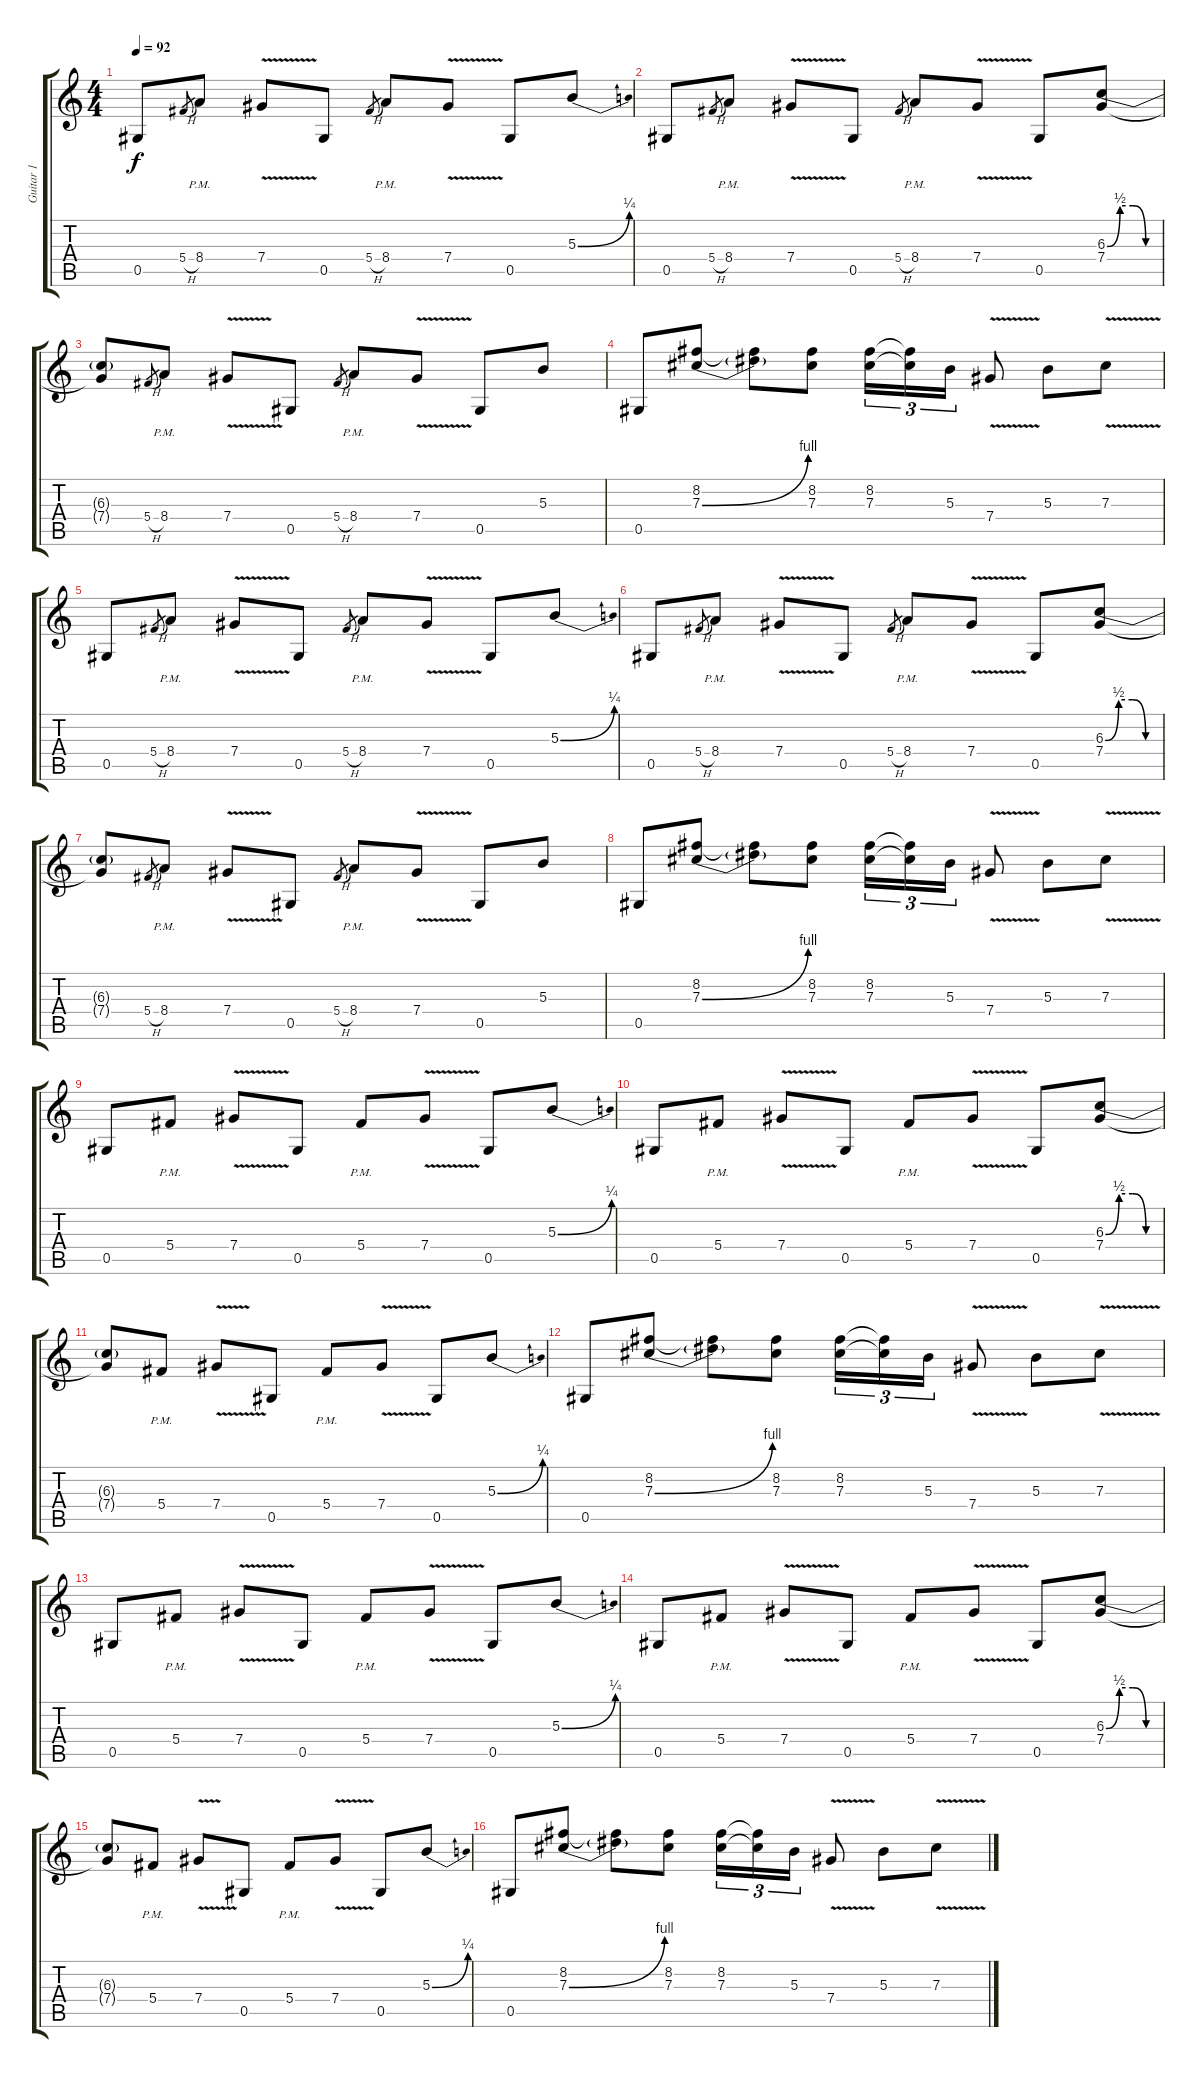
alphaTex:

\track ("Guitar 1" "Guitar 1") {instrument distortionguitar}
\staff {score tabs}
\tuning (Eb4 Bb3 Gb3 Db3 Ab2 Eb2) {hide}
\ts (4 4)
\tempo 92
\clef g2
\ks c
0.5.8{dy f instrument distortionguitar} 5.4{h}.8{gr} 8.4{pm}.8 7.4{v}.8 0.5.8 5.4{h}.8{gr} 8.4{pm}.8 7.4{v}.8 0.5.8 5.3{be (bend 0 0 60 1)}.8 |
0.5.8 5.4{h}.8{gr} 8.4{pm}.8 7.4{v}.8 0.5.8 5.4{h}.8{gr} 8.4{pm}.8 7.4{v}.8 0.5.8 (6.3{be (custom 0 0 15 2 30 2 45 0 60 0)} 7.4).8 |
(6.3{t} 7.4{t}).8 5.4{h}.8{gr} 8.4{pm}.8 7.4{v}.8 0.5.8 5.4{h}.8{gr} 8.4{pm}.8 7.4{v}.8 0.5.8 5.3.8 |
0.5.8 (8.2 7.3{be (bend 0 0 60 4)}).8 (8.2{t} 7.3{t}).8 (8.2 7.3).8 (8.2 7.3).16{tu (3 2)} (8.2{t} 7.3{t}).16{tu (3 2)} 5.3.16{tu (3 2)} 7.4{v}.8 5.3.8 7.3{v}.8 |
0.5.8 5.4{h}.8{gr} 8.4{pm}.8 7.4{v}.8 0.5.8 5.4{h}.8{gr} 8.4{pm}.8 7.4{v}.8 0.5.8 5.3{be (bend 0 0 60 1)}.8 |
0.5.8 5.4{h}.8{gr} 8.4{pm}.8 7.4{v}.8 0.5.8 5.4{h}.8{gr} 8.4{pm}.8 7.4{v}.8 0.5.8 (6.3{be (custom 0 0 15 2 30 2 45 0 60 0)} 7.4).8 |
(6.3{t} 7.4{t}).8 5.4{h}.8{gr} 8.4{pm}.8 7.4{v}.8 0.5.8 5.4{h}.8{gr} 8.4{pm}.8 7.4{v}.8 0.5.8 5.3.8 |
0.5.8 (8.2 7.3{be (bend 0 0 60 4)}).8 (8.2{t} 7.3{t}).8 (8.2 7.3).8 (8.2 7.3).16{tu (3 2)} (8.2{t} 7.3{t}).16{tu (3 2)} 5.3.16{tu (3 2)} 7.4{v}.8 5.3.8 7.3{v}.8 |
0.5.8 5.4{pm}.8 7.4{v}.8 0.5.8 5.4{pm}.8 7.4{v}.8 0.5.8 5.3{be (bend 0 0 60 1)}.8 |
0.5.8 5.4{pm}.8 7.4{v}.8 0.5.8 5.4{pm}.8 7.4{v}.8 0.5.8 (6.3{be (custom 0 0 15 2 30 2 45 0 60 0)} 7.4).8 |
(6.3{t} 7.4{t}).8 5.4{pm}.8 7.4{v}.8 0.5.8 5.4{pm}.8 7.4{v}.8 0.5.8 5.3{be (bend 0 0 60 1)}.8 |
0.5.8 (8.2 7.3{be (bend 0 0 60 4)}).8 (8.2{t} 7.3{t}).8 (8.2 7.3).8 (8.2 7.3).16{tu (3 2)} (8.2{t} 7.3{t}).16{tu (3 2)} 5.3.16{tu (3 2)} 7.4{v}.8 5.3.8 7.3{v}.8 |
0.5.8 5.4{pm}.8 7.4{v}.8 0.5.8 5.4{pm}.8 7.4{v}.8 0.5.8 5.3{be (bend 0 0 60 1)}.8 |
0.5.8 5.4{pm}.8 7.4{v}.8 0.5.8 5.4{pm}.8 7.4{v}.8 0.5.8 (6.3{be (custom 0 0 15 2 30 2 45 0 60 0)} 7.4).8 |
(6.3{t} 7.4{t}).8 5.4{pm}.8 7.4{v}.8 0.5.8 5.4{pm}.8 7.4{v}.8 0.5.8 5.3{be (bend 0 0 60 1)}.8 |
0.5.8 (8.2 7.3{be (bend 0 0 60 4)}).8 (8.2{t} 7.3{t}).8 (8.2 7.3).8 (8.2 7.3).16{tu (3 2)} (8.2{t} 7.3{t}).16{tu (3 2)} 5.3.16{tu (3 2)} 7.4{v}.8 5.3.8 7.3{v}.8
